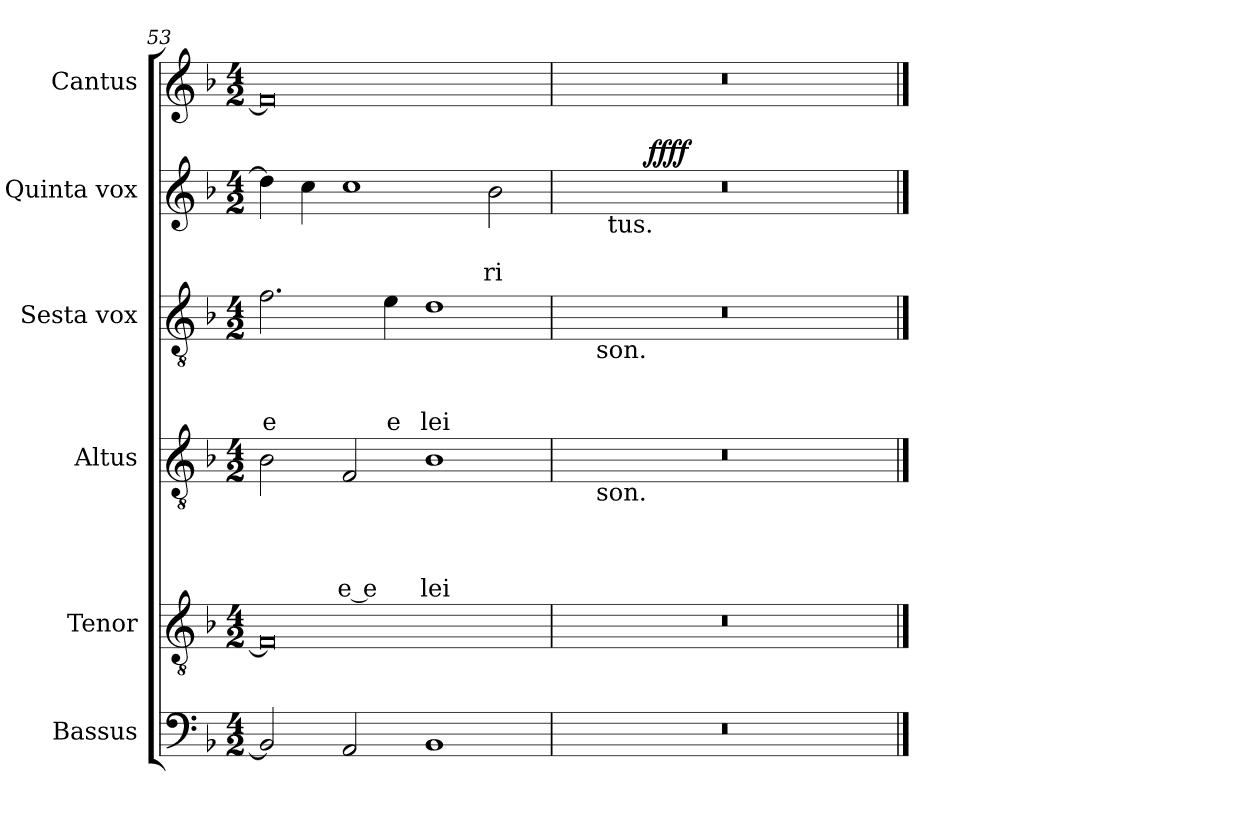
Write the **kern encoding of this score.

**kern	**kern	**text	**kern	**text	**text	**text	**text	**kern	**text	**text	**text	**kern	**text	**text	**dynam	**kern	**text
*part6	*part5	*part5	*part4	*part4	*part4	*part4	*part4	*part3	*part3	*part3	*part3	*part2	*part2	*part2	*part2	*part1	*part1
*staff6	*staff5	*staff5	*staff4	*staff4	*staff4	*staff4	*staff4	*staff3	*staff3	*staff3	*staff3	*staff2	*staff2	*staff2	*staff2	*staff1	*staff1
*I"Bassus	*I"Tenor	*	*I"Altus	*	*	*	*	*I"Sesta vox	*	*	*	*I"Quinta vox	*	*	*	*I"Cantus	*
*clefF4	*clefGv2	*	*clefGv2	*	*	*	*	*clefGv2	*	*	*	*clefG2	*	*	*	*clefG2	*
*k[b-]	*k[b-]	*	*k[b-]	*	*	*	*	*k[b-]	*	*	*	*k[b-]	*	*	*	*k[b-]	*
*F:	*F:	*	*F:	*	*	*	*	*F:	*	*	*	*F:	*	*	*	*F:	*
*M4/2	*M4/2	*	*M4/2	*	*	*	*	*M4/2	*	*	*	*M4/2	*	*	*	*M4/2	*
=53	=53	=53	=53	=53	=53	=53	=53	=53	=53	=53	=53	=53	=53	=53	=53	=53	=53
!	!	!	!	!	!	!	!	!	!	!	!LO:LY:b	!	!	!	!	!	!
2BB-/]	0F]	.	2B-\	.	.	.	.	2.f\	.	.	e	4dd\]	.	.	.	0f]	.
.	.	.	.	.	.	.	.	.	.	.	.	4cc\	.	.	.	.	.
!	!	!	!	!	!	!	!LO:LY:b:rj	!	!	!	!	!	!	!	!	!	!
2AA/	.	.	2F/	.	.	.	e e	.	.	.	.	1cc	.	.	.	.	.
!	!	!	!	!	!	!	!	!	!	!	!LO:LY:b	!	!	!	!	!	!
.	.	.	.	.	.	.	.	4e\	.	.	e	.	.	.	.	.	.
!	!	!	!	!	!	!	!LO:LY:b	!	!	!	!LO:LY:b	!	!	!	!	!	!
1BB-	.	.	1B-	.	.	.	lei	1d	.	.	lei	.	.	.	.	.	.
!	!	!	!	!	!	!	!	!	!	!	!	!	!	!LO:LY:b	!	!	!
.	.	.	.	.	.	.	.	.	.	.	.	2b-\	.	ri	.	.	.
=54	=54	=54	=54	=54	=54	=54	=54	=54	=54	=54	=54	=54	=54	=54	=54	=54	=54
*	*	*	*^	*	*	*	*	*^	*	*	*	*^	*	*	*	*	*
*	*	*	*	*	*	*	*	*	*	*	*	*	*	*	*^	*	*	*	*	*
0r	0r	.	0r	8ryy	.	.	.	.	0r	8ryy	.	.	.	0r	4..ryy	8.ryy	.	.	.	0r	.
.	.	.	.	32ryy	.	.	.	.	.	32ryy	.	.	.	.	.	.	.	.	.	.	.
!	!	!	!	!	!	!	!	!	!	!LO:TX:b:t=son.	!	!	!	!	!	!	!	!	!	!	!
!	!	!	!	!LO:TX:b:t=son.	!	!	!	!	!	!	!	!	!	!	!	!	!	!	!	!	!
.	.	.	.	1ryy	.	.	.	.	.	1ryy	.	.	.	.	.	.	.	.	.	.	.
!	!	!	!	!	!	!	!	!	!	!	!	!	!	!	!	!LO:TX:b:t=tus.	!	!	!	!	!
.	.	.	.	.	.	.	.	.	.	.	.	.	.	.	.	1ryy	.	.	.	.	.
!	!	!	!	!	!	!	!	!	!	!	!	!	!	!	!	!	!	!	!LO:DY:a	!	!
.	.	.	.	.	.	.	.	.	.	.	.	.	.	.	1ryy	.	.	.	ffff	.	.
.	.	.	.	2ryy	.	.	.	.	.	2ryy	.	.	.	.	.	.	.	.	.	.	.
.	.	.	.	.	.	.	.	.	.	.	.	.	.	.	.	2ryy	.	.	.	.	.
.	.	.	.	.	.	.	.	.	.	.	.	.	.	.	2ryy	.	.	.	.	.	.
.	.	.	.	4ryy	.	.	.	.	.	4ryy	.	.	.	.	.	.	.	.	.	.	.
.	.	.	.	.	.	.	.	.	.	.	.	.	.	.	.	4ryy	.	.	.	.	.
.	.	.	.	16.ryy	.	.	.	.	.	16.ryy	.	.	.	.	.	.	.	.	.	.	.
.	.	.	.	.	.	.	.	.	.	.	.	.	.	.	16ryy	16ryy	.	.	.	.	.
*	*	*	*v	*v	*	*	*	*	*	*	*	*	*	*v	*v	*v	*	*	*	*	*
*	*	*	*	*	*	*	*	*v	*v	*	*	*	*	*	*	*	*	*
==	==	==	==	==	==	==	==	==	==	==	==	==	==	==	==	==	==
*-	*-	*-	*-	*-	*-	*-	*-	*-	*-	*-	*-	*-	*-	*-	*-	*-	*-
